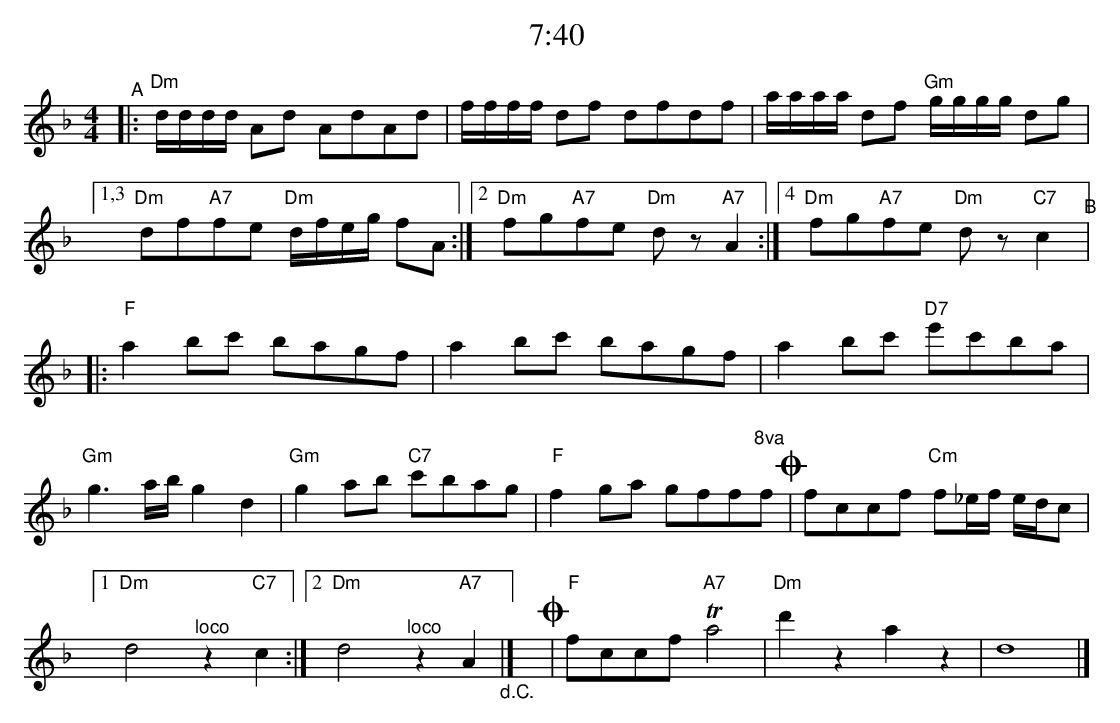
X:1
T: 7:40
M: 4/4
L: 1/8
K: Dm	% The source has no key signature, but all B notes have a flat sign.
"^A"|:\
"Dm"d/d/d/d/ Ad AdAd | f/f/f/f/ df dfdf | a/a/a/a/ df "Gm"g/g/g/g/ dg \
|[1,3 "Dm"df"A7"fe "Dm"d/f/e/g/ fA :|[2 "Dm"fg"A7"fe "Dm"dz "A7"A2 :|[4 "Dm"fg"A7"fe "Dm"dz "C7"c2 \
"^B"|:\
"F"a2bc' bagf | a2bc' bagf | a2bc' "D7"e'c'ba | "Gm"g3a/b/ g2d2 |\
"Gm"g2ab "C7"c'bag | "F"f2ga gff"^8va"f !coda!| fccf "Cm"f_e/f/ e/d/c \
|[1 "Dm"d4 "^loco"z2 "C7"c2 :|[2 "Dm"d4 "^loco"z2 "A7"A2 "_d.C."|]\
y!coda!| "F"fccf "A7"Ta4 | "Dm"jd'2z2 a2z2 | d8 |]
